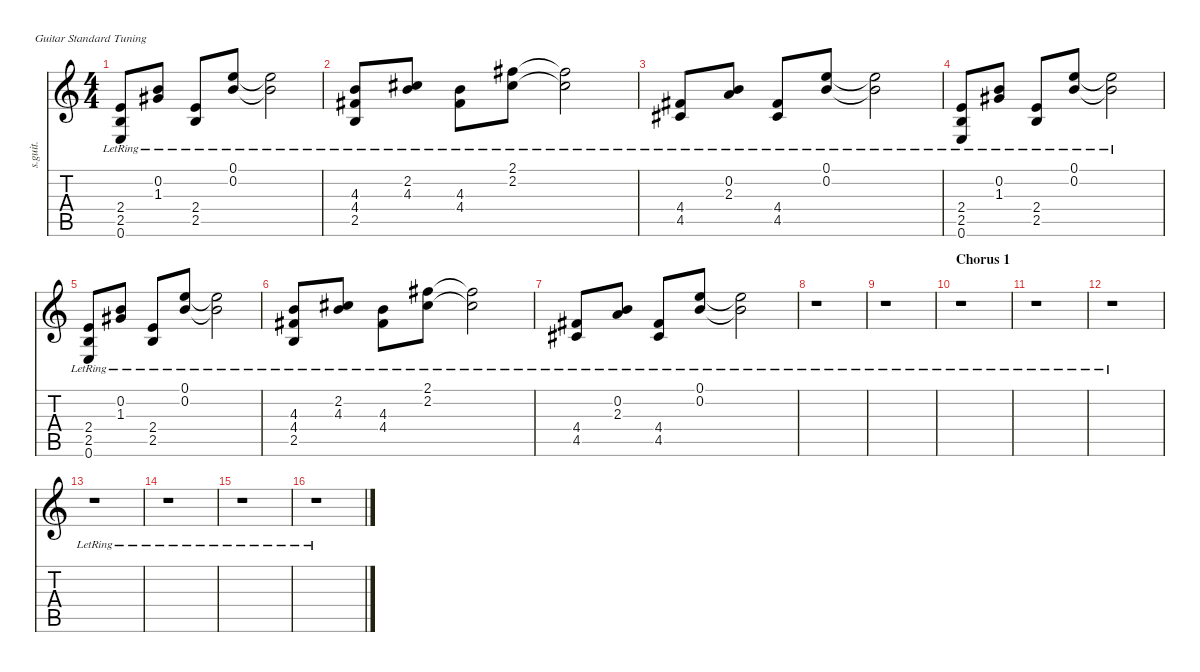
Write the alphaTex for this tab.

\defaultSystemsLayout 4
\hideDynamics
\bracketExtendMode nobrackets
\track ("Dave Grohl (Clean)" "s.guit.") {instrument electricguitarclean}
\staff {score tabs}
\tuning (E4 B3 G3 D3 A2 E2)
\ts (4 4)
\tempo (136 hide)
\clef g2
\ks c
(2.4{lr} 2.5{lr} 0.6{lr}).8{dy f} (0.2{lr} 1.3{lr acc #}).8 (2.4{lr} 2.5{lr}).8 (0.1{lr} 0.2{lr}).8 (0.1{lr t} 0.2{lr t}).2 |
(4.3{lr} 4.4{lr acc #} 2.5{lr}).8 (2.2{lr acc #} 4.3{lr}).8 (4.3{lr} 4.4{lr acc #}).8 (2.1{lr acc #} 2.2{lr acc #}).8 (2.1{lr t acc #} 2.2{lr t acc #}).2 |
(4.4{lr acc #} 4.5{lr acc #}).8 (0.2{lr} 2.3{lr}).8 (4.4{lr acc #} 4.5{lr acc #}).8 (0.1{lr} 0.2{lr}).8 (0.1{lr t} 0.2{lr t}).2 |
(2.4{lr} 2.5{lr} 0.6{lr}).8 (0.2{lr} 1.3{lr acc #}).8 (2.4{lr} 2.5{lr}).8 (0.1{lr} 0.2{lr}).8 (0.1{lr t} 0.2{lr t}).2 |
(2.4{lr} 2.5{lr} 0.6{lr}).8 (0.2{lr} 1.3{lr acc #}).8 (2.4{lr} 2.5{lr}).8 (0.1{lr} 0.2{lr}).8 (0.1{lr t} 0.2{lr t}).2 |
(4.3{lr} 4.4{lr acc #} 2.5{lr}).8 (2.2{lr acc #} 4.3{lr}).8 (4.3{lr} 4.4{lr acc #}).8 (2.1{lr acc #} 2.2{lr acc #}).8 (2.1{lr t acc #} 2.2{lr t acc #}).2 |
(4.4{lr acc #} 4.5{lr acc #}).8 (0.2{lr} 2.3{lr}).8 (4.4{lr acc #} 4.5{lr acc #}).8 (0.1{lr} 0.2{lr}).8 (0.1{lr t} 0.2{lr t}).2 |
r.1 |
r.1 |
\section ("" "Chorus 1")
r.1 |
r.1 |
r.1 |
r.1 |
r.1 |
r.1 |
r.1
